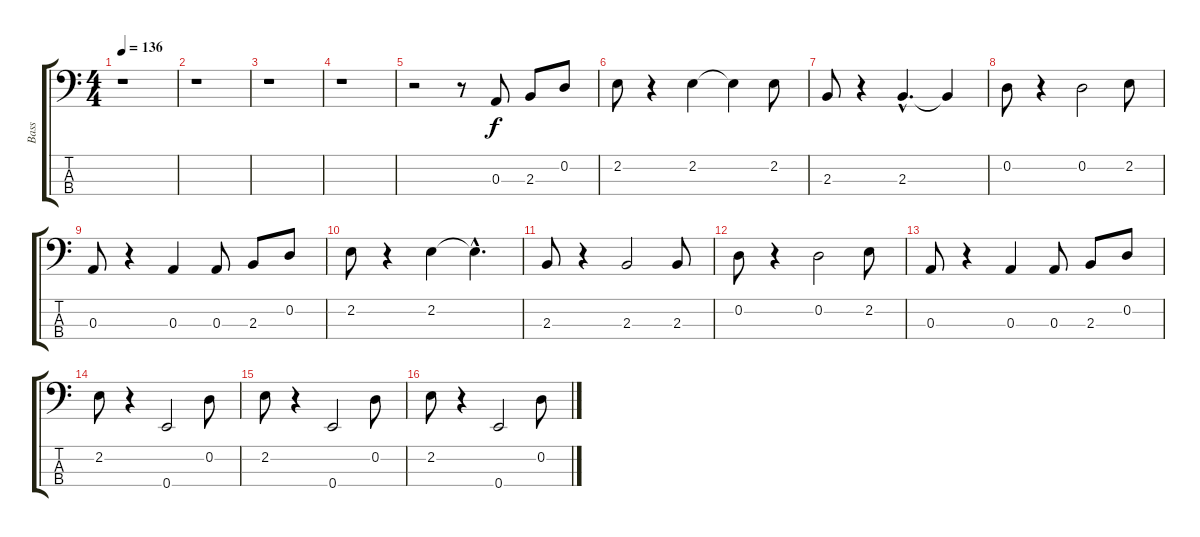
\track ("Bass" "Bass") {instrument electricbassfinger}
\staff {score tabs}
\tuning (G2 D2 A1 E1) {hide}
\ts (4 4)
\tempo 136
\clef f4
\ks c
r.1{dy f instrument electricbassfinger} |
r.1 |
r.1 |
r.1 |
r.2 r.8 0.3.8 2.3.8 0.2.8 |
2.2.8 r.4 2.2.4 2.2{t}.4 2.2.8 |
2.3.8 r.4 2.3{hac}.4{d} 2.3{t}.4 |
0.2.8 r.4 0.2.2 2.2.8 |
0.3.8 r.4 0.3.4 0.3.8 2.3.8 0.2.8 |
2.2.8 r.4 2.2.4 2.2{hac t}.4{d} |
2.3.8 r.4 2.3.2 2.3.8 |
0.2.8 r.4 0.2.2 2.2.8 |
0.3.8 r.4 0.3.4 0.3.8 2.3.8 0.2.8 |
2.2.8 r.4 0.4.2 0.2.8 |
2.2.8 r.4 0.4.2 0.2.8 |
2.2.8 r.4 0.4.2 0.2.8
